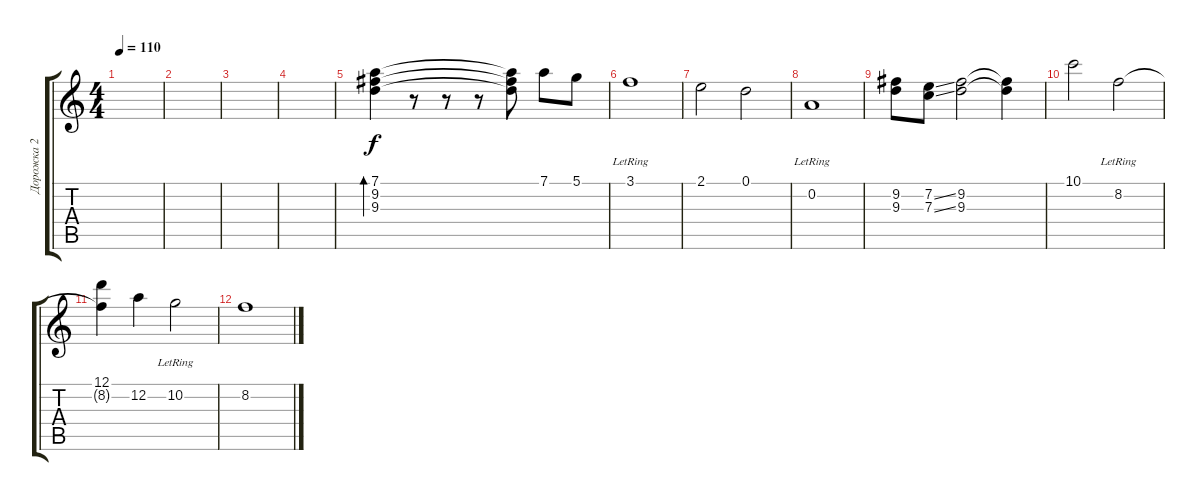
\track ("Дорожка 2" "Дорожка 2") {instrument distortionguitar}
\staff {score tabs}
\tuning (D4 A3 F3 C3 G2 D2) {hide}
\ts (4 4)
\tempo 110
\clef g2
\ks c
|
|
|
|
(7.1 9.2 9.3).4{bd 240} r.8 r.8 r.8 (7.1{t} 9.2{t} 9.3{t}).8 7.1.8 5.1.8 |
3.1{lr}.1 |
2.1.2 0.1.2 |
0.2{lr}.1 |
(9.2 9.3).8 (7.2{ss} 7.3{ss}).8 (9.2 9.3).2 (9.2{t} 9.3{t}).4 |
10.1.2 8.2{lr}.2 |
(12.1 8.2{t}).4 12.2.4 10.2{lr}.2 |
8.2.1
